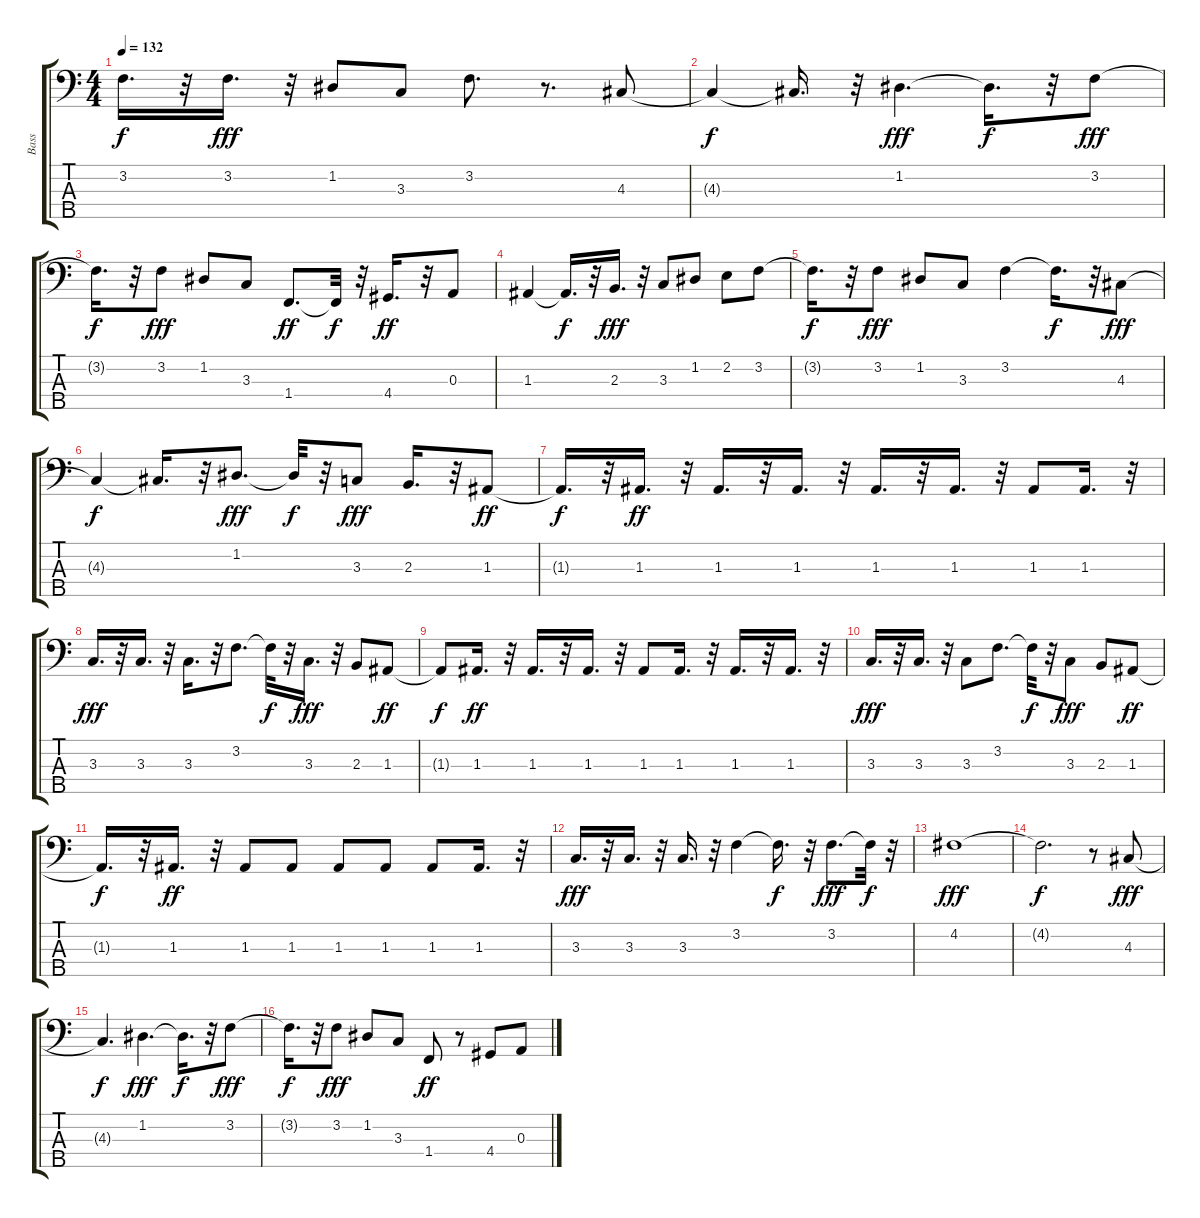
\track ("Bass" "Bass") {instrument slapbass2}
\staff {score tabs}
\tuning (G2 D2 A1 E1 B0) {hide}
\ts (4 4)
\tempo 132
\clef f4
\ks c
3.2{t}.16{d dy f} r.32 3.2.16{d dy fff} r.32 1.2.8 3.3.8 3.2.8{d} r.8{d} 4.3.8 |
4.3{t}.4{dy f} 4.3{t}.16{d} r.32 1.2.4{d dy fff} 1.2{t}.16{d dy f} r.32 3.2.8{dy fff} |
3.2{t}.16{d dy f} r.32 3.2.8{dy fff} 1.2.8 3.3.8 1.4.8{d dy ff} 1.4{t}.32{dy f} r.32 4.4.16{d dy ff} r.32 0.3.8 |
1.3.4 1.3{t}.16{d dy f} r.32 2.3.16{d dy fff} r.32 3.3.8 1.2.8 2.2.8 3.2.8 |
3.2{t}.16{d dy f} r.32 3.2.8{dy fff} 1.2.8 3.3.8 3.2.4 3.2{t}.16{d dy f} r.32 4.3.8{dy fff} |
4.3{t}.4{dy f} 4.3{t}.16{d} r.32 1.2.8{d dy fff} 1.2{t}.32{dy f} r.32 3.3.8{dy fff} 2.3.16{d} r.32 1.3.8{dy ff} |
1.3{t}.16{d dy f} r.32 1.3.16{d dy ff} r.32 1.3.16{d} r.32 1.3.16{d} r.32 1.3.16{d} r.32 1.3.16{d} r.32 1.3.8 1.3.16{d} r.32 |
3.3.16{d dy fff} r.32 3.3.16{d} r.32 3.3.16{d} r.32 3.2.8{d} 3.2{t}.32{dy f} r.32 3.3.16{d dy fff} r.32 2.3.8 1.3.8{dy ff} |
1.3{t}.8{dy f} 1.3.16{d dy ff} r.32 1.3.16{d} r.32 1.3.16{d} r.32 1.3.8 1.3.16{d} r.32 1.3.16{d} r.32 1.3.16{d} r.32 |
3.3.16{d dy fff} r.32 3.3.16{d} r.32 3.3.8 3.2.8{d} 3.2{t}.32{dy f} r.32 3.3.8{dy fff} 2.3.8 1.3.8{dy ff} |
1.3{t}.16{d dy f} r.32 1.3.16{d dy ff} r.32 1.3.8 1.3.8 1.3.8 1.3.8 1.3.8 1.3.16{d} r.32 |
3.3.16{d dy fff} r.32 3.3.16{d} r.32 3.3.16{d} r.32 3.2.4 3.2{t}.16{d dy f} r.32 3.2.8{d dy fff} 3.2{t}.32{dy f} r.32 |
4.2.1{dy fff} |
4.2{t}.2{d dy f} r.8 4.3.8{dy fff} |
4.3{t}.4{d dy f} 1.2.4{d dy fff} 1.2{t}.16{d dy f} r.32 3.2.8{dy fff} |
3.2{t}.16{d dy f} r.32 3.2.8{dy fff} 1.2.8 3.3.8 1.4.8{dy ff} r.8 4.4.8 0.3.8
